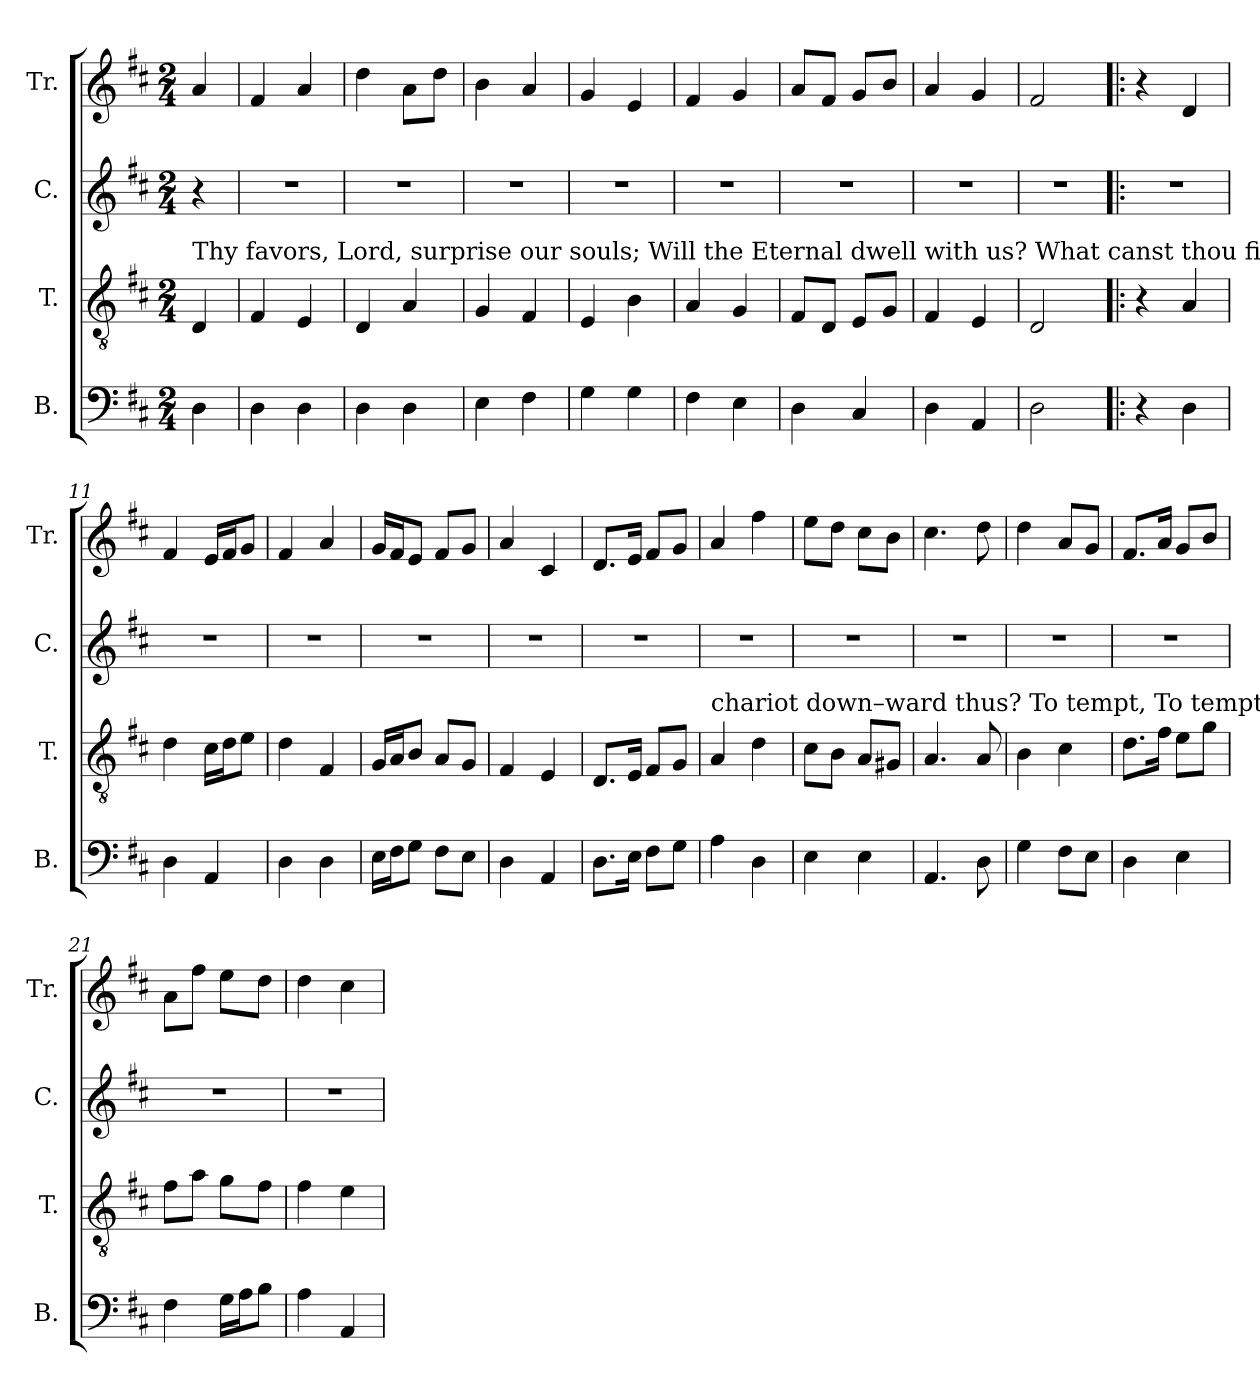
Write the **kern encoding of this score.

**kern	**kern	**kern	**kern
*part4	*part3	*part2	*part1
*staff4	*staff3	*staff2	*staff1
*I"B.	*I"T.	*I"C.	*I"Tr.
*I'B.	*I'T.	*I'C.	*I'Tr.
*clefF4	*clefGv2	*clefG2	*clefG2
*k[f#c#]	*k[f#c#]	*k[f#c#]	*k[f#c#]
*M2/4	*M2/4	*M2/4	*M2/4
*MM90	*MM90	*MM90	*MM90
=1	=1	=1	=1
!	!LO:TX:a:t=Thy favors, Lord, surprise our souls; Will  the  Eternal  dwell with us?          What canst  thou find be –neath  the  poles   To    tempt   thy	!	!
4D\	4D/	4r	4a/
=2	=2	=2	=2
4D\	4F#/	2r	4f#/
4D\	4E/	.	4a/
=3	=3	=3	=3
4D\	4D/	2r	4dd\
4D\	4A/	.	8a\L
.	.	.	8dd\J
=4	=4	=4	=4
4E\	4G/	2r	4b\
4F#\	4F#/	.	4a/
=5	=5	=5	=5
4G\	4E/	2r	4g/
4G\	4B\	.	4e/
=6	=6	=6	=6
4F#\	4A/	2r	4f#/
4E\	4G/	.	4g/
=7	=7	=7	=7
4D\	8F#/L	2r	8a/L
.	8D/J	.	8f#/J
4C#/	8E/L	.	8g/L
.	8G/J	.	8b/J
=8	=8	=8	=8
4D\	4F#/	2r	4a/
4AA/	4E/	.	4g/
=9	=9	=9	=9
2D\	2D/	2r	2f#/
=10!|:	=10!|:	=10!|:	=10!|:
4r	4r	2r	4r
4D\	4A/	.	4d/
=11	=11	=11	=11
4D\	4d\	2r	4f#/
4AA/	16c#\LL	.	16e/LL
.	16d\J	.	16f#/J
.	8e\J	.	8g/J
=12	=12	=12	=12
4D\	4d\	2r	4f#/
4D\	4F#/	.	4a/
=13	=13	=13	=13
16E\LL	16G/LL	2r	16g/LL
16F#\J	16A/J	.	16f#/J
8G\J	8B/J	.	8e/J
8F#\L	8A/L	.	8f#/L
8E\J	8G/J	.	8g/J
=14	=14	=14	=14
4D\	4F#/	2r	4a/
4AA/	4E/	.	4c#/
=15	=15	=15	=15
8.D\L	8.D/L	2r	8.d/L
16E\Jk	16E/Jk	.	16e/Jk
8F#\L	8F#/L	.	8f#/L
8G\J	8G/J	.	8g/J
=16	=16	=16	=16
!	!LO:TX:a:t=chariot  down–ward  thus?  To  tempt, To   tempt   thy     cha – riot downward thus?                 Still might he   fill     his   star – ry  throne,  And	!	!
4A\	4A/	2r	4a/
4D\	4d\	.	4ff#\
=17	=17	=17	=17
4E\	8c#\L	2r	8ee\L
.	8B\J	.	8dd\J
4E\	8A/L	.	8cc#\L
.	8G#X/J	.	8b\J
=18	=18	=18	=18
4.AA/	4.A/	2r	4.cc#\
8D\	8A/	.	8dd\
=19	=19	=19	=19
4G\	4B\	2r	4dd\
8F#\L	4c#\	.	8a/L
8E\J	.	.	8g/J
=20	=20	=20	=20
4D\	8.d\L	2r	8.f#/L
.	16f#\Jk	.	16a/Jk
4E\	8e\L	.	8g/L
.	8g\J	.	8b/J
=21	=21	=21	=21
4F#\	8f#\L	2r	8a\L
.	8a\J	.	8ff#\J
16G\LL	8g\L	.	8ee\L
16A\J	.	.	.
8B\J	8f#\J	.	8dd\J
=22	=22	=22	=22
4A\	4f#\	2r	4dd\
4AA/	4e\	.	4cc#\
=	=	=	=
*-	*-	*-	*-
